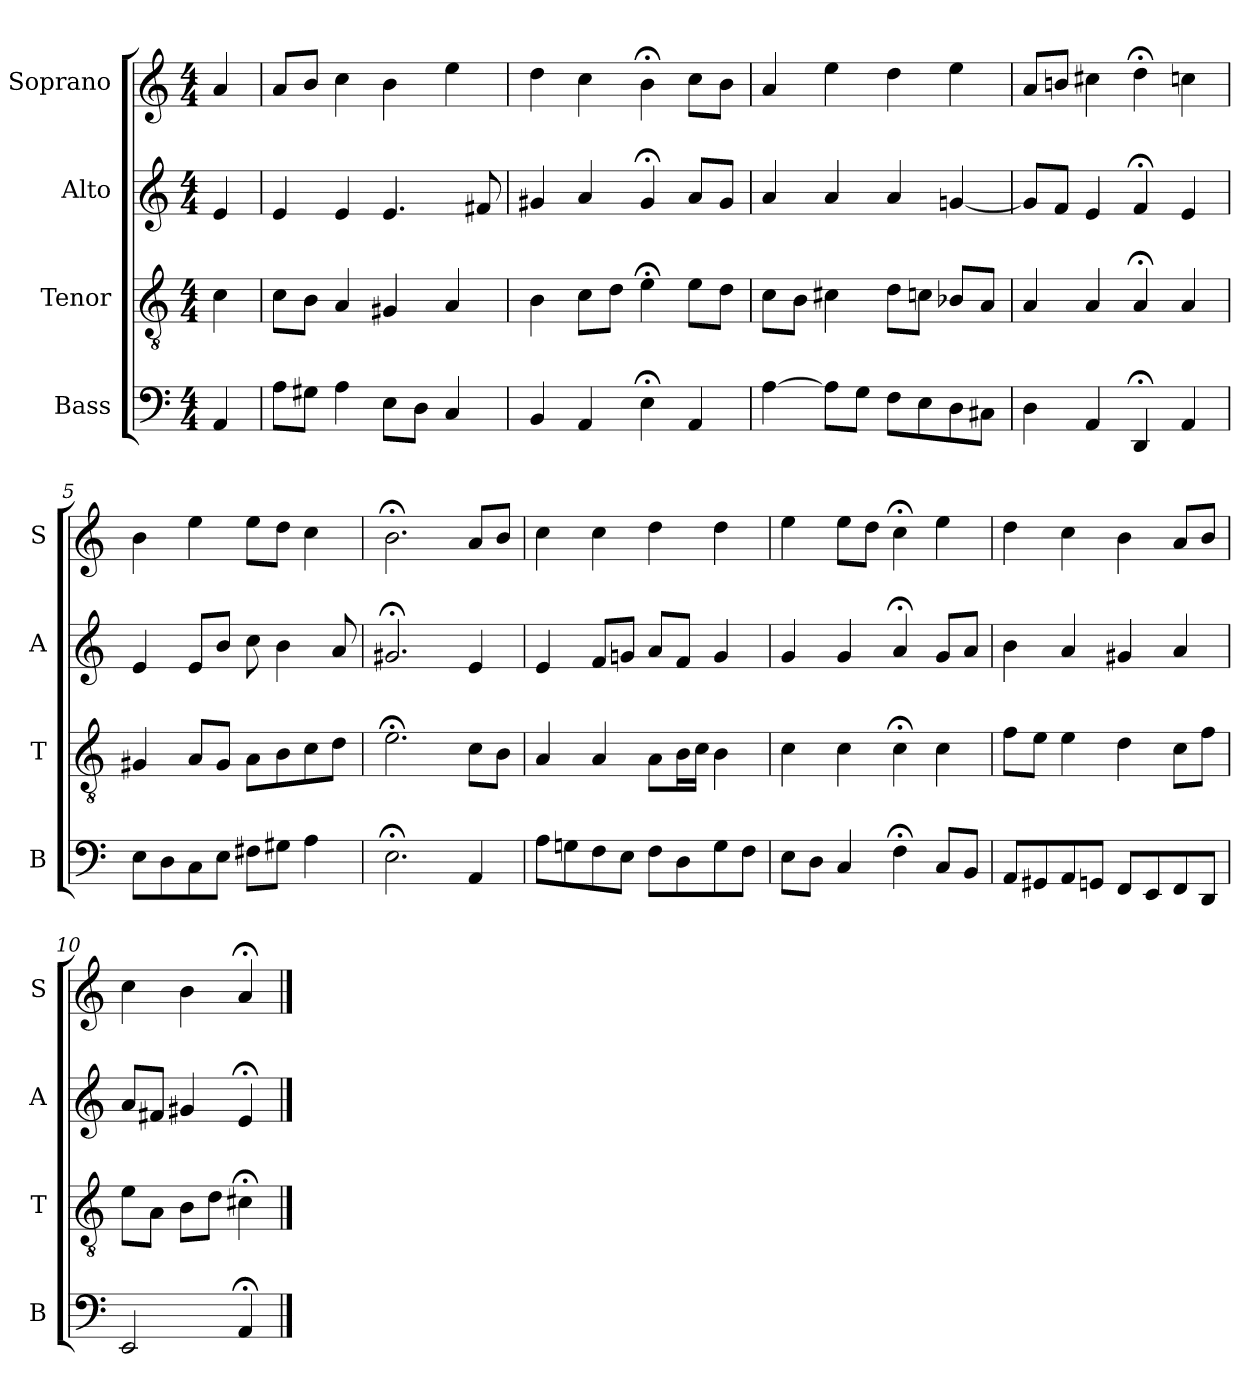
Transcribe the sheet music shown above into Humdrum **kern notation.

**kern	**kern	**kern	**kern
*part4	*part3	*part2	*part1
*staff4	*staff3	*staff2	*staff1
*I"Bass	*I"Tenor	*I"Alto	*I"Soprano
*I'B	*I'T	*I'A	*I'S
*clefF4	*clefGv2	*clefG2	*clefG2
*k[]	*k[]	*k[]	*k[]
*a:	*a:	*a:	*a:
*M4/4	*M4/4	*M4/4	*M4/4
*MM100	*MM100	*MM100	*MM100
=	=	=	=
4AA	4c	4e	4a
=1	=1	=1	=1
8AL	8cL	4e	8aL
8G#XJ	8BJ	.	8bJ
4A	4A	4e	4cc
8EL	4G#X	4.e	4b
8DJ	.	.	.
4C	4A	.	4ee
.	.	8f#X	.
=2	=2	=2	=2
4BB	4B	4g#X	4dd
4AA	8cL	4a	4cc
.	8dJ	.	.
4E;<	4e;<	4g#;<	4b;<
4AA	8eL	8aL	8ccL
.	8dJ	8g#J	8bJ
=3	=3	=3	=3
[4A	8cL	4a	4a
.	8BJ	.	.
8AL]	4c#X	4a	4ee
8GJ	.	.	.
8FL	8dL	4a	4dd
8E	8cnJ	.	.
8D	8B-XL	[4gn	4ee
8C#XJ	8AJ	.	.
=4	=4	=4	=4
4D	4A	8gL]	8aL
.	.	8fJ	8bnJ
4AA	4A	4e	4cc#X
4DD;<	4A;<	4f;<	4dd;<
4AA	4A	4e	4ccn
=5	=5	=5	=5
8EL	4G#X	4e	4b
8D	.	.	.
8C	8AL	8eL	4ee
8EJ	8G#J	8bJ	.
8F#XL	8AL	8cc	8eeL
8G#XJ	8B	4b	8ddJ
4A	8c	.	4cc
.	8dJ	8a	.
=6	=6	=6	=6
2.E;<	2.e;<	2.g#X;<	2.b;<
4AA	8cL	4e	8aL
.	8BJ	.	8bJ
=7	=7	=7	=7
8AL	4A	4e	4cc
8Gn	.	.	.
8F	4A	8fL	4cc
8EJ	.	8gnJ	.
8FL	8AL	8aL	4dd
8D	16BL	8fJ	.
.	16cJJ	.	.
8G	4B	4g	4dd
8FJ	.	.	.
=8	=8	=8	=8
8EL	4c	4g	4ee
8DJ	.	.	.
4C	4c	4g	8eeL
.	.	.	8ddJ
4F;<	4c;<	4a;<	4cc;<
8CL	4c	8gL	4ee
8BBJ	.	8aJ	.
=9	=9	=9	=9
8AAL	8fL	4b	4dd
8GG#X	8eJ	.	.
8AA	4e	4a	4cc
8GGnJ	.	.	.
8FFL	4d	4g#X	4b
8EE	.	.	.
8FF	8cL	4a	8aL
8DDJ	8fJ	.	8bJ
=10	=10	=10	=10
2EE	8eL	8aL	4cc
.	8AJ	8f#XJ	.
.	8BL	4g#X	4b
.	8dJ	.	.
4AA;<	4c#X;<	4e;<	4a;<
==	==	==	==
*-	*-	*-	*-
